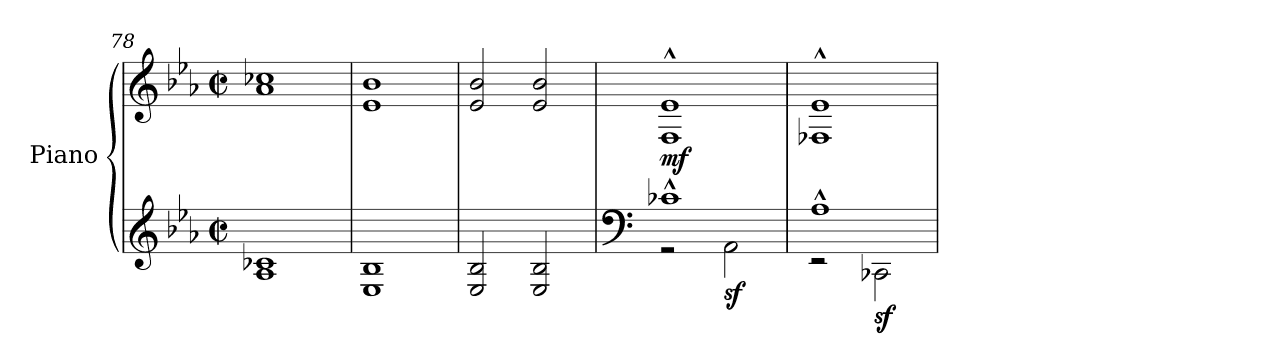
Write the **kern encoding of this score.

**kern	**kern	**dynam
*part1	*part1	*part1
*staff2	*staff1	*staff1/2
*I"Piano	*	*
*I'Pno.	*	*
*clefG2	*clefG2	*
*k[b-e-a-]	*k[b-e-a-]	*
*M2/2	*M2/2	*
*met(c|)	*met(c|)	*
=78	=78	=78
1A- 1c-X	1a- 1cc-X	.
=79	=79	=79
1E- 1B-	1e- 1b-	.
=80	=80	=80
2E-/ 2B-/	2e-/ 2b-/	.
2E-/ 2B-/	2e-/ 2b-/	.
!!LO:LB:g=z
=81	=81	=81
*clefF4	*	*
*^	*	*
!	!	!	!LO:DY:b
1c-X^^	2r	1F^^ 1e-^^	mf
!	!	!	!LO:DY:b=2
.	2AA-\	.	sf
=82	=82	=82	=82
1A-^^	2r	1F-X^^ 1e-^^	.
!	!	!	!LO:DY:b=2
.	2CC-X\	.	sf
*v	*v	*	*
=	=	=
*-	*-	*-
